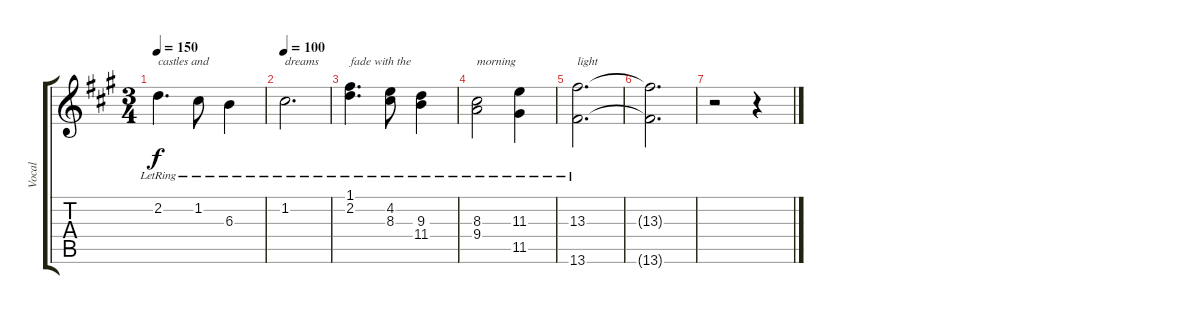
\track ("Vocal" "Vocal") {instrument acousticguitarnylon}
\staff {score tabs}
\tuning (F4 C4 F3 C3 A2 F2) {hide}
\ts (3 4)
\tempo 150
\clef g2
\ks f#minor
2.2{lr}.4{d txt "castles and" dy f} 1.2{lr}.8 6.3{lr}.4 |
\tempo 100
1.2{lr}.2{d txt "dreams"} |
(1.1{lr} 2.2{lr}).4{d txt "fade with the"} (4.2{lr} 8.3{lr}).8 (9.3{lr} 11.4{lr}).4 |
(8.3{lr} 9.4{lr}).2{txt "morning"} (11.3{lr} 11.5{lr}).4 |
(13.3{lr} 13.6{lr}).2{d txt "light"} |
(13.3{t} 13.6{t}).2{d} |
r.2 r.4
